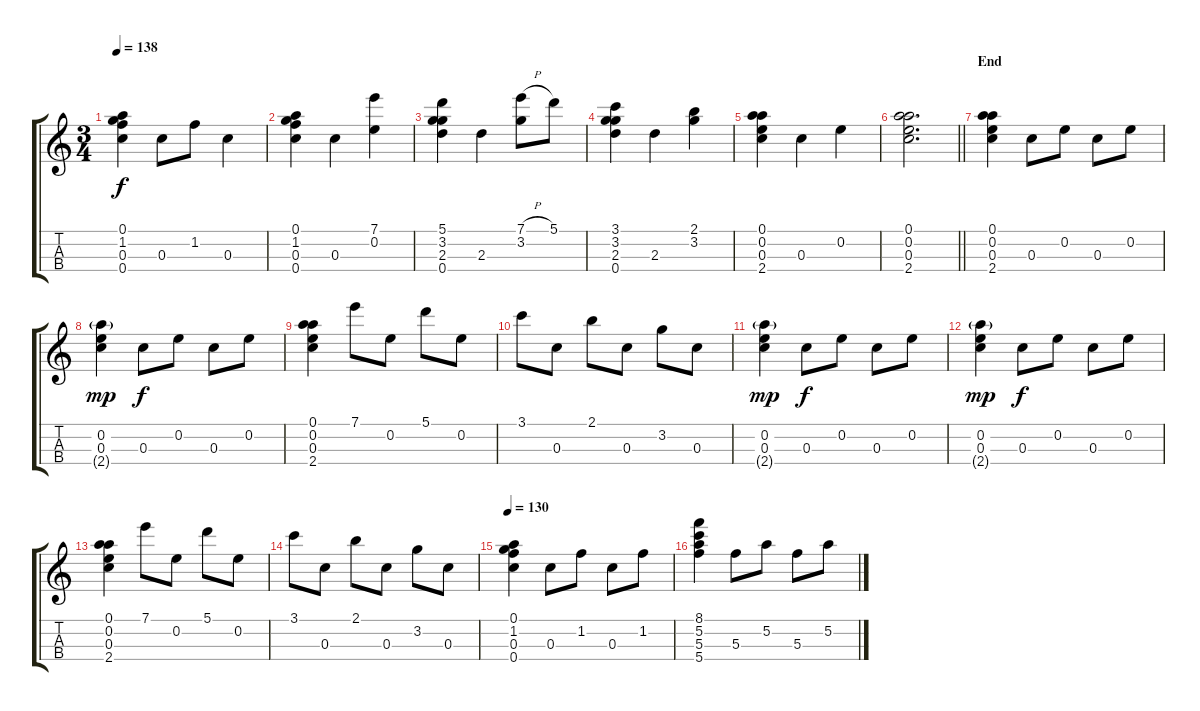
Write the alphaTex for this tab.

\track "" {instrument acousticguitarnylon}
\staff {score tabs}
\tuning (A4 E4 C4 G4) {hide}
\ts (3 4)
\tempo 138
\clef g2
\ks c
(0.1 1.2 0.3 0.4).4{dy f} 0.3.8 1.2.8 0.3.4 |
(0.1 1.2 0.3 0.4).4 0.3.4 (7.1 0.2).4 |
(5.1 3.2 2.3 0.4).4 2.3.4 (7.1{h} 3.2).8 5.1.8 |
(3.1 3.2 2.3 0.4).4 2.3.4 (2.1 3.2).4 |
(0.1 0.2 0.3 2.4).4 0.3.4 0.2.4 |
\barLineRight lightlight
(0.1 0.2 0.3 2.4).2{d} |
\section ("" "End")
(0.1 0.2 0.3 2.4).4 0.3.8 0.2.8 0.3.8 0.2.8 |
(0.2 0.3 2.4{g}).4{dy mp} 0.3.8{dy f} 0.2.8 0.3.8 0.2.8 |
(0.1 0.2 0.3 2.4).4 7.1.8 0.2.8 5.1.8 0.2.8 |
3.1.8 0.3.8 2.1.8 0.3.8 3.2.8 0.3.8 |
(0.2 0.3 2.4{g}).4{dy mp} 0.3.8{dy f} 0.2.8 0.3.8 0.2.8 |
(0.2 0.3 2.4{g}).4{dy mp} 0.3.8{dy f} 0.2.8 0.3.8 0.2.8 |
(0.1 0.2 0.3 2.4).4 7.1.8 0.2.8 5.1.8 0.2.8 |
3.1.8 0.3.8 2.1.8 0.3.8 3.2.8 0.3.8 |
\tempo 130
(0.1 1.2 0.3 0.4).4 0.3.8 1.2.8 0.3.8 1.2.8 |
(8.1 5.2 5.3 5.4).4 5.3.8 5.2.8 5.3.8 5.2.8
